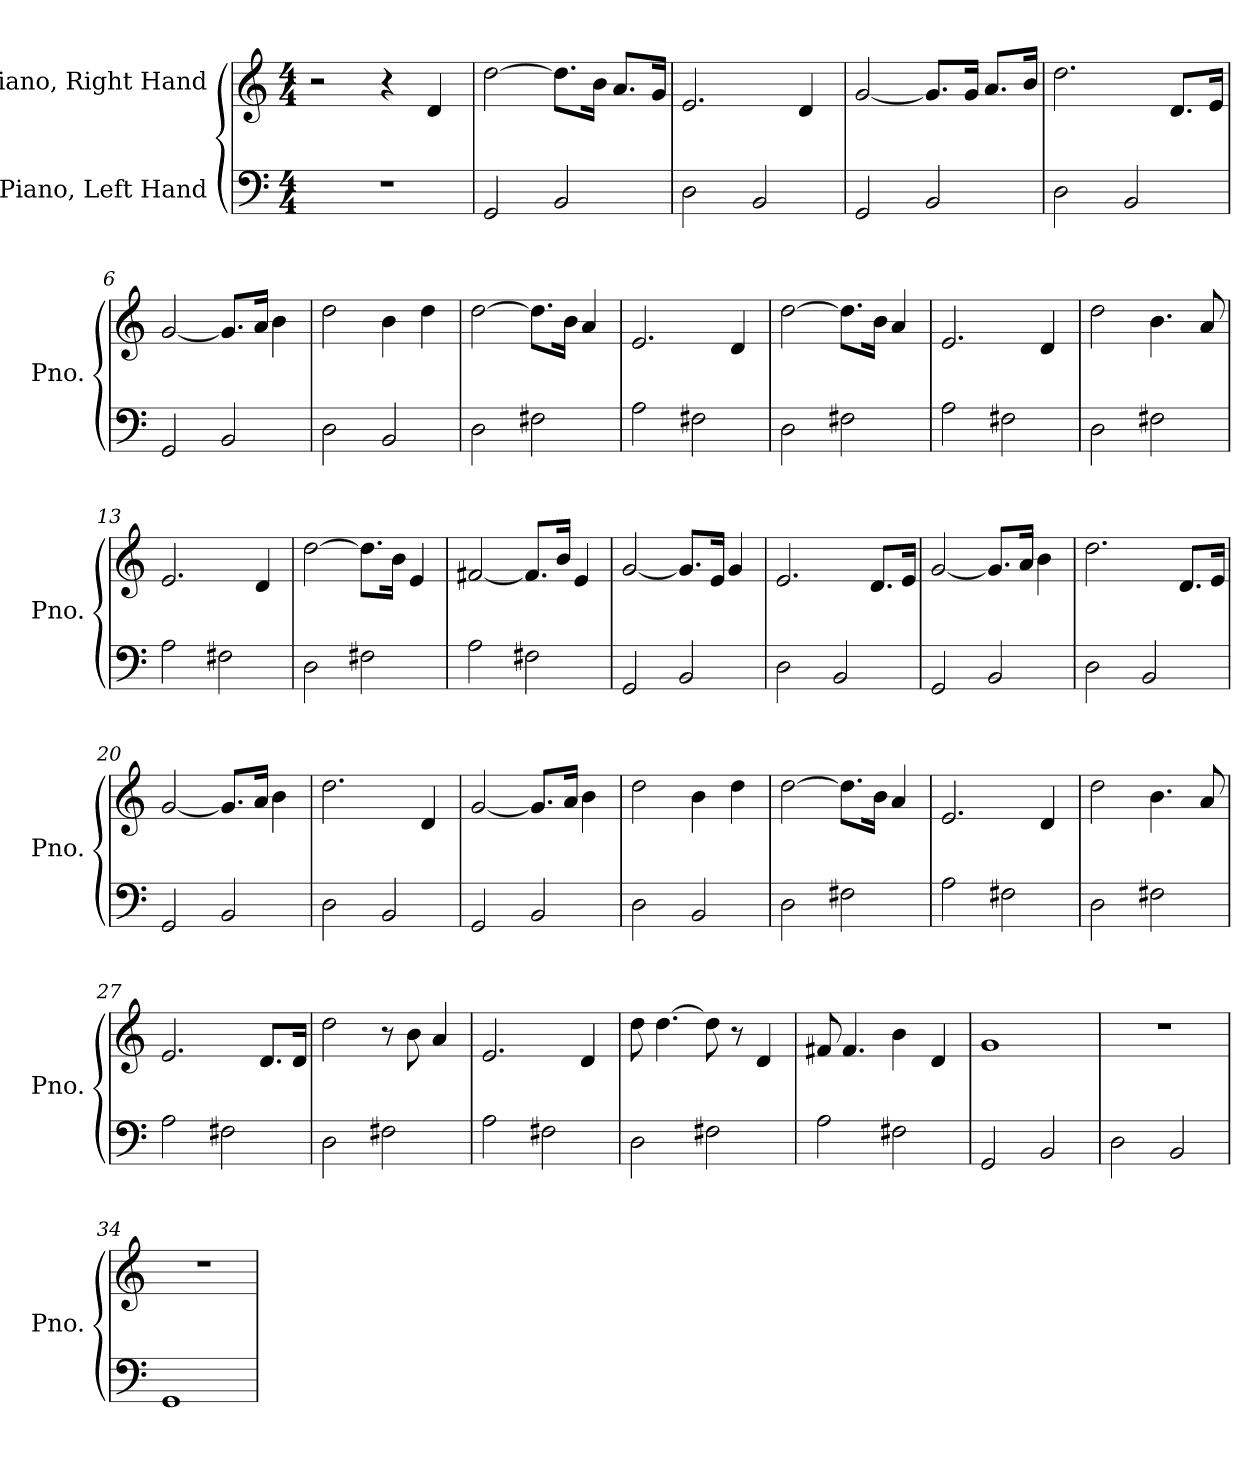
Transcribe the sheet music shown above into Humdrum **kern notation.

**kern	**kern
*part2	*part1
*staff2	*staff1
*I"Piano, Left Hand	*I"Piano, Right Hand
*I'Pno.	*I'Pno.
*clefF4	*clefG2
*k[]	*k[]
*M4/4	*M4/4
*MM150	*MM150
=1	=1
1r	2r
.	4r
.	4d/
=2	=2
2GG/	[2dd\
2BB/	8.dd\L]
.	16b\Jk
.	8.a/L
.	16g/Jk
=3	=3
2D\	2.e/
2BB/	.
.	4d/
=4	=4
2GG/	[2g/
2BB/	8.g/L]
.	16g/Jk
.	8.a/L
.	16b/Jk
=5	=5
2D\	2.dd\
2BB/	.
.	8.d/L
.	16e/Jk
=6	=6
2GG/	[2g/
2BB/	8.g/L]
.	16a/Jk
.	4b\
=7	=7
2D\	2dd\
2BB/	4b\
.	4dd\
!!LO:LB:g=z
=8	=8
2D\	[2dd\
2F#X\	8.dd\L]
.	16b\Jk
.	4a/
=9	=9
2A\	2.e/
2F#X\	.
.	4d/
=10	=10
2D\	[2dd\
2F#X\	8.dd\L]
.	16b\Jk
.	4a/
=11	=11
2A\	2.e/
2F#X\	.
.	4d/
=12	=12
2D\	2dd\
2F#X\	4.b\
.	8a/
=13	=13
2A\	2.e/
2F#X\	.
.	4d/
=14	=14
2D\	[2dd\
2F#X\	8.dd\L]
.	16b\Jk
.	4e/
=15	=15
2A\	[2f#X/
2F#X\	8.f#/L]
.	16b/Jk
.	4e/
!!LO:LB:g=z
=16	=16
2GG/	[2g/
2BB/	8.g/L]
.	16e/Jk
.	4g/
=17	=17
2D\	2.e/
2BB/	.
.	8.d/L
.	16e/Jk
=18	=18
2GG/	[2g/
2BB/	8.g/L]
.	16a/Jk
.	4b\
=19	=19
2D\	2.dd\
2BB/	.
.	8.d/L
.	16e/Jk
=20	=20
2GG/	[2g/
2BB/	8.g/L]
.	16a/Jk
.	4b\
=21	=21
2D\	2.dd\
2BB/	.
.	4d/
=22	=22
2GG/	[2g/
2BB/	8.g/L]
.	16a/Jk
.	4b\
=23	=23
2D\	2dd\
2BB/	4b\
.	4dd\
!!LO:LB:g=z
=24	=24
2D\	[2dd\
2F#X\	8.dd\L]
.	16b\Jk
.	4a/
=25	=25
2A\	2.e/
2F#X\	.
.	4d/
=26	=26
2D\	2dd\
2F#X\	4.b\
.	8a/
=27	=27
2A\	2.e/
2F#X\	.
.	8.d/L
.	16d/Jk
=28	=28
2D\	2dd\
2F#X\	8r
.	8b\
.	4a/
=29	=29
2A\	2.e/
2F#X\	.
.	4d/
=30	=30
2D\	8dd\
.	[4.dd\
2F#X\	8dd\]
.	8r
.	4d/
=31	=31
2A\	8f#X/
.	4.f#/
2F#X\	4b\
.	4d/
!!LO:LB:g=z
=32	=32
2GG/	1g
2BB/	.
=33	=33
2D\	1r
2BB/	.
=34	=34
1GG	1r
=	=
*-	*-
